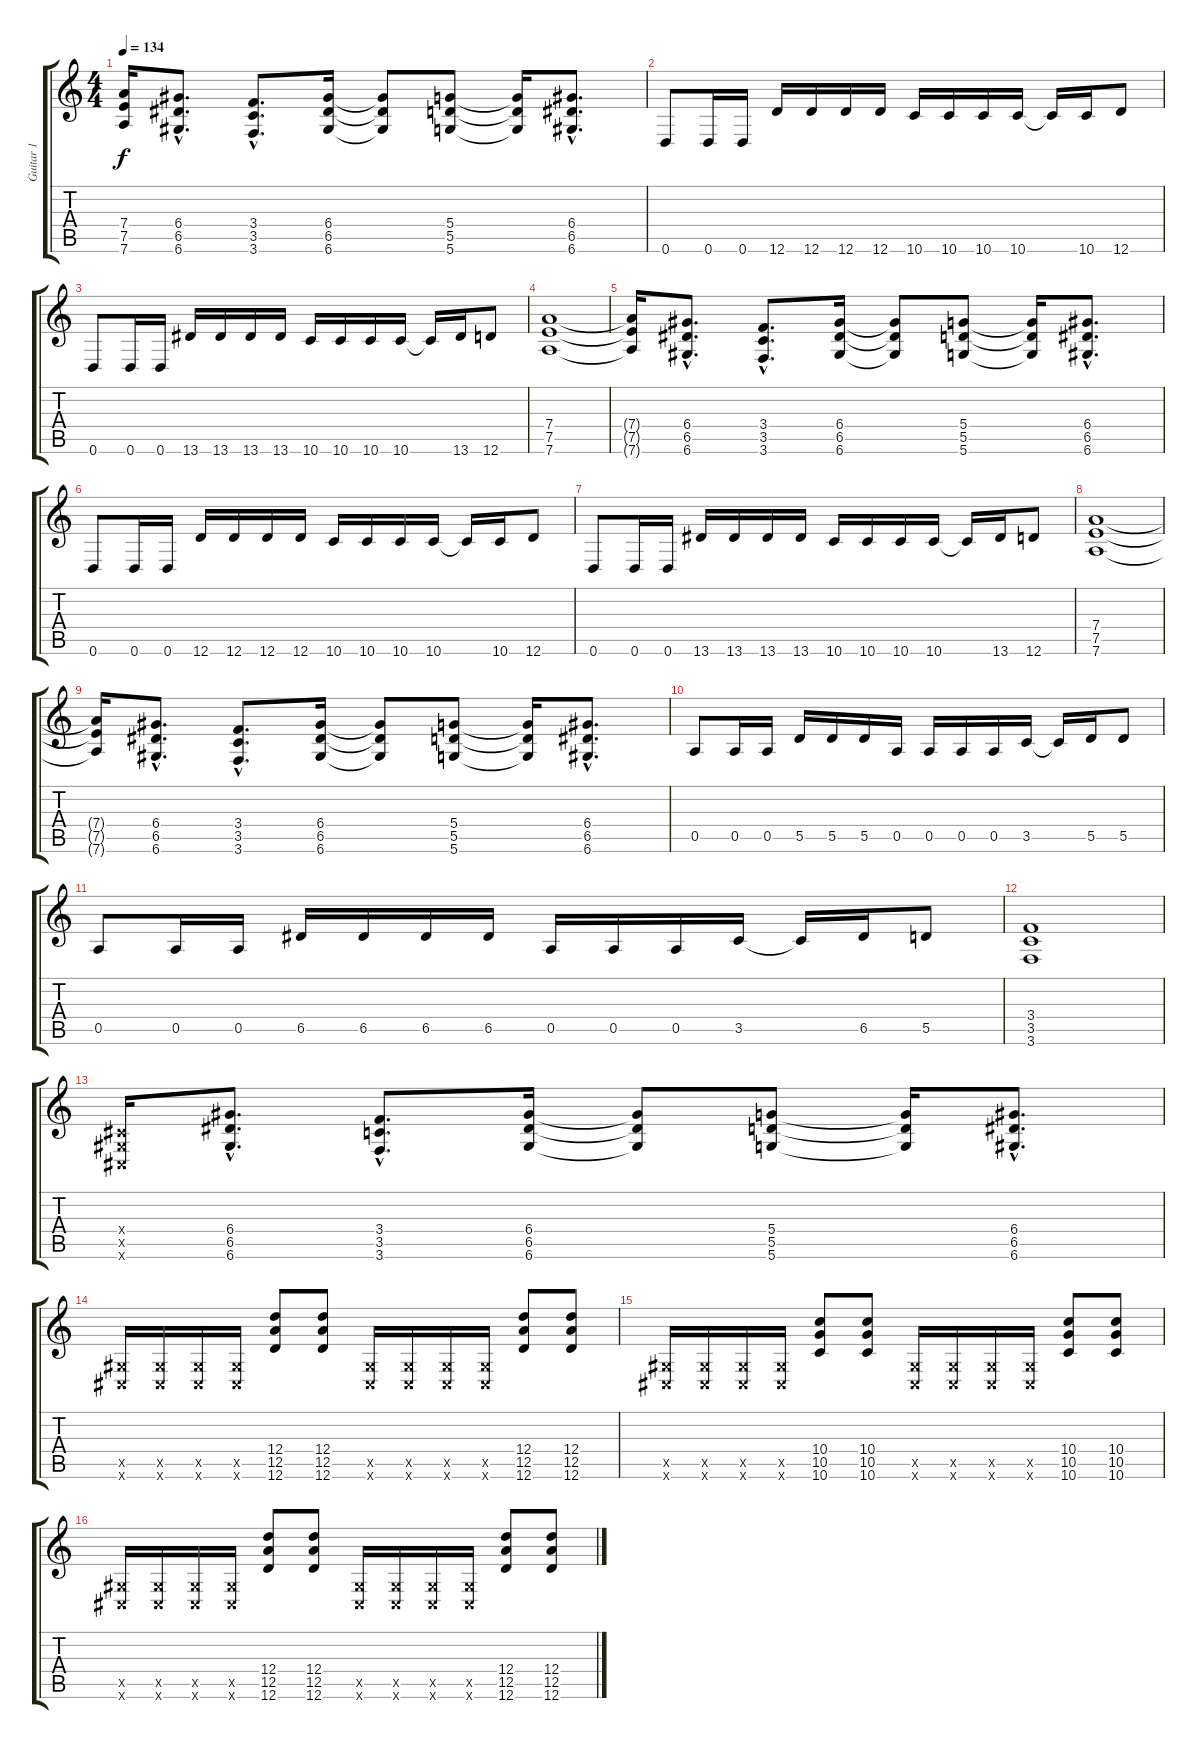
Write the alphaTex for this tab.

\track ("Guitar 1" "Guitar 1") {instrument distortionguitar}
\staff {score tabs}
\tuning (E4 B3 G3 D3 A2 D2) {hide}
\ts (4 4)
\tempo 134
\clef g2
\ks c
(7.4{t} 7.5{t} 7.6{t}).16{dy f} (6.4{hac} 6.5{hac} 6.6{hac}).8{d} (3.4{hac} 3.5{hac} 3.6{hac}).8{d} (6.4 6.5 6.6).16 (6.4{t} 6.5{t} 6.6{t}).8 (5.4 5.5 5.6).8 (5.4{t} 5.5{t} 5.6{t}).16 (6.4{hac} 6.5{hac} 6.6{hac}).8{d} |
0.6.8 0.6.16 0.6.16 12.6.16 12.6.16 12.6.16 12.6.16 10.6.16 10.6.16 10.6.16 10.6.16 10.6{t}.16 10.6.16 12.6.8 |
0.6.8 0.6.16 0.6.16 13.6.16 13.6.16 13.6.16 13.6.16 10.6.16 10.6.16 10.6.16 10.6.16 10.6{t}.16 13.6.16 12.6.8 |
(7.4 7.5 7.6).1 |
(7.4{t} 7.5{t} 7.6{t}).16 (6.4{hac} 6.5{hac} 6.6{hac}).8{d} (3.4{hac} 3.5{hac} 3.6{hac}).8{d} (6.4 6.5 6.6).16 (6.4{t} 6.5{t} 6.6{t}).8 (5.4 5.5 5.6).8 (5.4{t} 5.5{t} 5.6{t}).16 (6.4{hac} 6.5{hac} 6.6{hac}).8{d} |
0.6.8 0.6.16 0.6.16 12.6.16 12.6.16 12.6.16 12.6.16 10.6.16 10.6.16 10.6.16 10.6.16 10.6{t}.16 10.6.16 12.6.8 |
0.6.8 0.6.16 0.6.16 13.6.16 13.6.16 13.6.16 13.6.16 10.6.16 10.6.16 10.6.16 10.6.16 10.6{t}.16 13.6.16 12.6.8 |
(7.4 7.5 7.6).1 |
(7.4{t} 7.5{t} 7.6{t}).16 (6.4{hac} 6.5{hac} 6.6{hac}).8{d} (3.4{hac} 3.5{hac} 3.6{hac}).8{d} (6.4 6.5 6.6).16 (6.4{t} 6.5{t} 6.6{t}).8 (5.4 5.5 5.6).8 (5.4{t} 5.5{t} 5.6{t}).16 (6.4{hac} 6.5{hac} 6.6{hac}).8{d} |
0.5.8 0.5.16 0.5.16 5.5.16 5.5.16 5.5.16 0.5.16 0.5.16 0.5.16 0.5.16 3.5.16 3.5{t}.16 5.5.16 5.5.8 |
0.5.8 0.5.16 0.5.16 6.5.16 6.5.16 6.5.16 6.5.16 0.5.16 0.5.16 0.5.16 3.5.16 3.5{t}.16 6.5.16 5.5.8 |
(3.4 3.5 3.6).1 |
(-1.4{x} -1.5{x} -1.6{x}).16 (6.4{hac} 6.5{hac} 6.6{hac}).8{d} (3.4{hac} 3.5{hac} 3.6{hac}).8{d} (6.4 6.5 6.6).16 (6.4{t} 6.5{t} 6.6{t}).8 (5.4 5.5 5.6).8 (5.4{t} 5.5{t} 5.6{t}).16 (6.4{hac} 6.5{hac} 6.6{hac}).8{d} |
(-1.5{x} -1.6{x}).16 (-1.5{x} -1.6{x}).16 (-1.5{x} -1.6{x}).16 (-1.5{x} -1.6{x}).16 (12.4 12.5 12.6).8 (12.4 12.5 12.6).8 (-1.5{x} -1.6{x}).16 (-1.5{x} -1.6{x}).16 (-1.5{x} -1.6{x}).16 (-1.5{x} -1.6{x}).16 (12.4 12.5 12.6).8 (12.4 12.5 12.6).8 |
(-1.5{x} -1.6{x}).16 (-1.5{x} -1.6{x}).16 (-1.5{x} -1.6{x}).16 (-1.5{x} -1.6{x}).16 (10.4 10.5 10.6).8 (10.4 10.5 10.6).8 (-1.5{x} -1.6{x}).16 (-1.5{x} -1.6{x}).16 (-1.5{x} -1.6{x}).16 (-1.5{x} -1.6{x}).16 (10.4 10.5 10.6).8 (10.4 10.5 10.6).8 |
(-1.5{x} -1.6{x}).16 (-1.5{x} -1.6{x}).16 (-1.5{x} -1.6{x}).16 (-1.5{x} -1.6{x}).16 (12.4 12.5 12.6).8 (12.4 12.5 12.6).8 (-1.5{x} -1.6{x}).16 (-1.5{x} -1.6{x}).16 (-1.5{x} -1.6{x}).16 (-1.5{x} -1.6{x}).16 (12.4 12.5 12.6).8 (12.4 12.5 12.6).8
